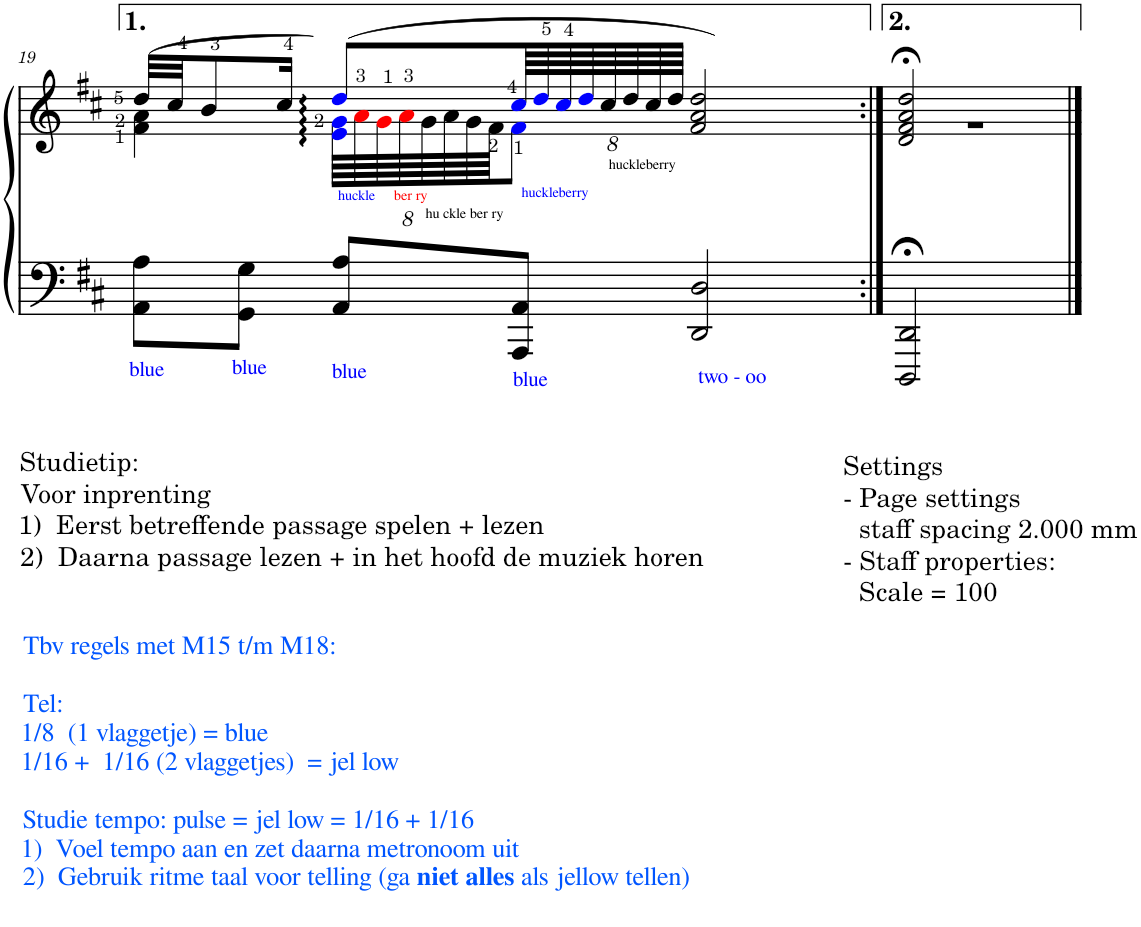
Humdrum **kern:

**kern	**kern
*part1	*part1
*staff2	*staff1
*I"Piano	*
*I'Pno.	*
!!LO:PB:g=z
*clefF4	*clefG2
*k[f#c#]	*k[f#c#]
*M4/4	*M4/4
*met(c)	*met(c)
=19	=19
*	*^
!LO:TX:b:color=#0055FF:t=Tbv regels met M15 t/m M18&colon;	!	!
!LO:TX:b:t=Tel&colon;	!	!
!LO:TX:b:t=1/8  (1 vlaggetje) = blue	!	!
!LO:TX:b:t=1/16 +  1/16 (2 vlaggetjes)  = jel low	!	!
!LO:TX:b:t=Studie tempo&colon; pulse = jel low = 1/16 + 1/16	!	!
!LO:TX:b:t=1)  Voel tempo aan en zet daarna metronoom uit	!	!
!LO:TX:b:t=2)  Gebruik ritme taal voor telling (ga	!	!
!LO:TX:b:B:t=niet alles	!	!
!LO:TX:b:t=als jellow tellen)	!	!
!LO:TX:b:color=#0000FF:t=blue	!	!
!LO:TX:b:t=Studietip&colon;	!	!
!LO:TX:b:t=Voor inprenting	!	!
!LO:TX:b:t=1)  Eerst betreffende passage spelen + lezen	!	!
!LO:TX:b:t=2)  Daarna passage lezen + in het hoofd de muziek horen	!	!
8AA\ 8A\L	(32dd/LLL	4f#\ 4a\
.	32cc#/JJ)	.
.	8b/	.
!LO:TX:b:color=#0000FF:t=blue	!	!
8GG\ 8G\J	.	.
.	16cc#/Jk	.
!	!LO:TX:b:color=#0000FF:t=huckle	!
!LO:TX:b:color=#0000FF:t=blue	!	!
8AA/ 8A/L	(8ddi/L	64ei\ 64gi\LLLL
!	!	!LO:TX:b:color=#FF0000:t=ber ry
.	.	64a>>j\
.	.	64gj\
.	.	64a>j\
!	!	!LO:TX:b:t=hu ckle ber ry
.	.	64g\
.	.	64a\
.	.	64g\
.	.	64f#\JJJ
!	!LO:TX:b:color=#0000FF:t=huckleberry	!
!LO:TX:b:color=#0000FF:t=blue	!	!
8AAA/ 8AA/J	64cc#i/LLL)	8f#i\J
.	64ddi/	.
.	64cc#i/	.
.	64ddi/	.
!	!LO:TX:b:t=huckleberry	!
.	64cc#/	.
.	64dd/	.
.	64cc#/	.
.	64dd/JJJJ	.
!LO:TX:b:color=#0000FF:t=two - oo	!	!
2DD/ 2D/	2f#/ 2a/ 2dd/	2ryy
=20:|!	=20:|!	=20:|!
!LO:TX:b:t=Settings	!	!
!LO:TX:b:t=- Page settings	!	!
!LO:TX:b:t=staff spacing 2.000 mm	!	!
!LO:TX:b:t=- Staff properties&colon;	!	!
!LO:TX:b:t=Scale = 100	!	!
2DDD/;< 2DD/;<	2d/;< 2f#/;< 2a/;< 2dd/;<	1r
2ryy	2ryy	.
*	*v	*v
==	==
*-	*-
